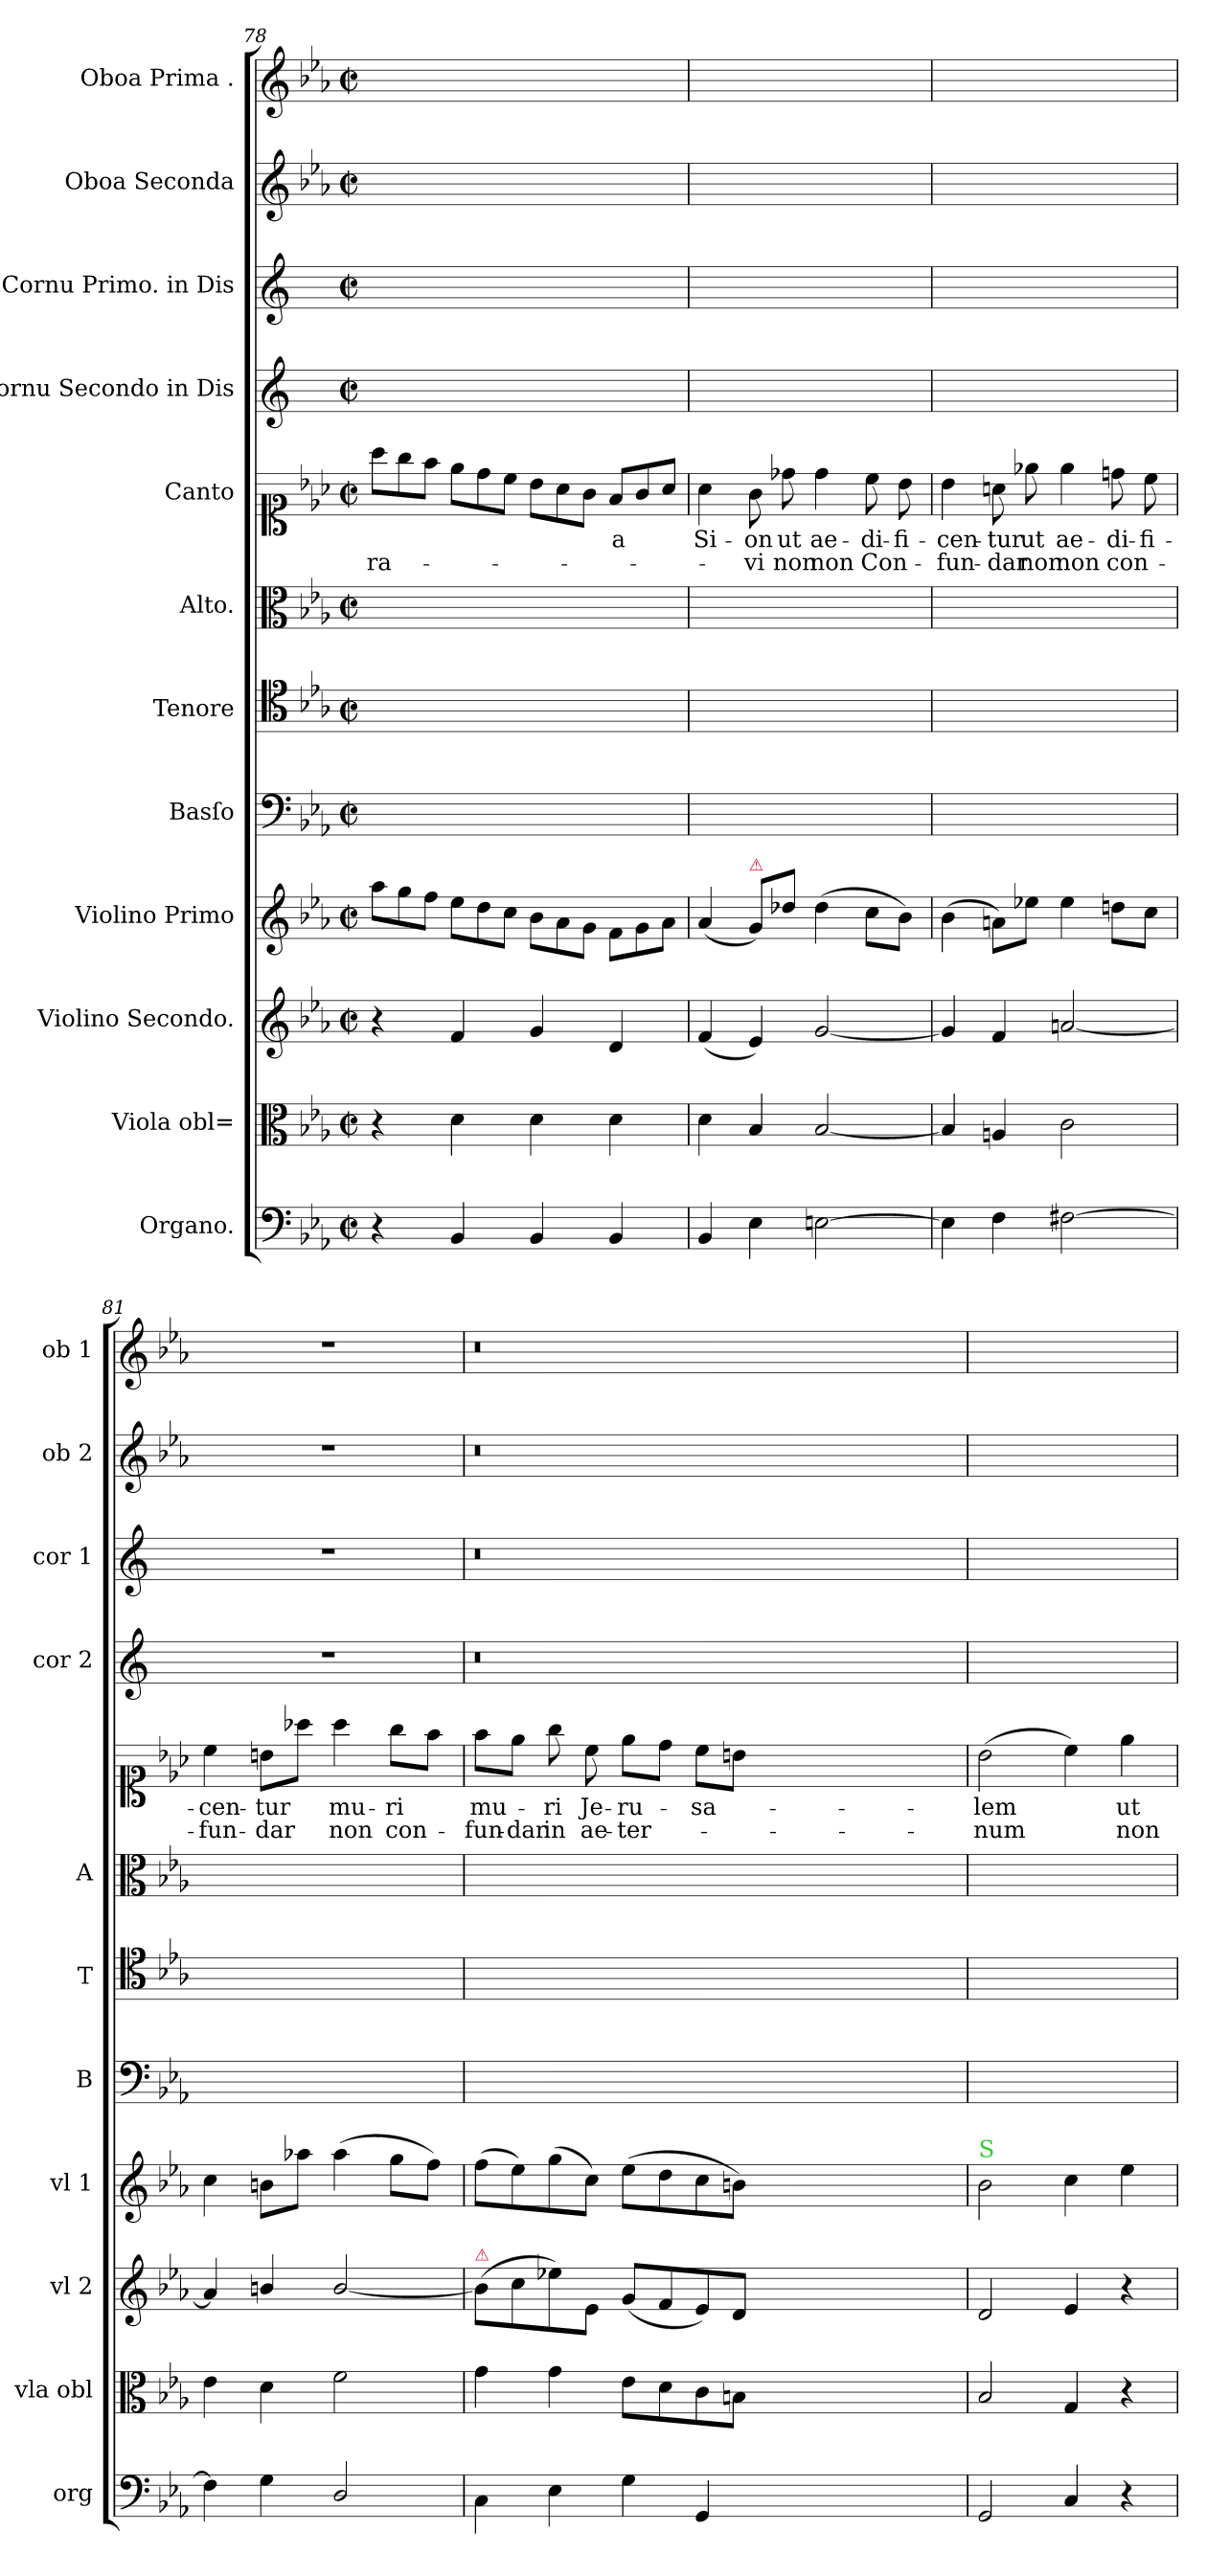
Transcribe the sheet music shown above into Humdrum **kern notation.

**kern	**kern	**kern	**kern	**kern	**kern	**kern	**kern	**text	**text	**kern	**kern	**kern	**kern
*part12	*part11	*part10	*part9	*part8	*part7	*part6	*part5	*part5	*part5	*part4	*part3	*part2	*part1
*staff12	*staff11	*staff10	*staff9	*staff8	*staff7	*staff6	*staff5	*staff5	*staff5	*staff4	*staff3	*staff2	*staff1
*I"Organo.	*I"Viola obl=	*I"Violino Secondo.	*I"Violino Primo	*I"Basſo	*I"Tenore	*I"Alto.	*I"Canto	*	*	*I"Cornu Secondo in Dis	*I"Cornu Primo. in Dis	*I"Oboa Seconda	*I"Oboa Prima .
*I'org	*I'vla obl	*I'vl 2	*I'vl 1	*I'B	*I'T	*I'A	*	*	*	*I'cor 2	*I'cor 1	*I'ob 2	*I'ob 1
*clefF4	*clefC3	*clefG2	*clefG2	*clefF4	*clefC4	*clefC3	*clefC1	*	*	*clefG2	*clefG2	*clefG2	*clefG2
*	*	*	*	*	*	*	*	*	*	*ITrd5c9	*ITrd5c9	*	*
*k[b-e-a-]	*k[b-e-a-]	*k[b-e-a-]	*k[b-e-a-]	*k[b-e-a-]	*k[b-e-a-]	*k[b-e-a-]	*k[b-e-a-]	*	*	*k[b-e-a-]	*k[b-e-a-]	*k[b-e-a-]	*k[b-e-a-]
*E-:	*E-:	*E-:	*E-:	*E-:	*E-:	*E-:	*E-:	*	*	*E-:	*E-:	*E-:	*E-:
*M2/2	*M2/2	*M2/2	*M2/2	*M2/2	*M2/2	*M2/2	*M2/2	*	*	*M2/2	*M2/2	*M2/2	*M2/2
*met(c|)	*met(c|)	*met(c|)	*met(c|)	*met(c|)	*met(c|)	*met(c|)	*met(c|)	*	*	*met(c|)	*met(c|)	*met(c|)	*met(c|)
*	*	*	*Xtuplet	*	*	*	*Xtuplet	*	*	*	*	*	*
=78	=78	=78	=78	=78	=78	=78	=78	=78	=78	=78	=78	=78	=78
4r	4r	4r	12aa-\L	1ryy	1ryy	1ryy	12aa-\L	.	-ra-	1ryy	1ryy	1ryy	1ryy
.	.	.	12gg\	.	.	.	12gg\	.	.	.	.	.	.
.	.	.	12ff\J	.	.	.	12ff\J	.	.	.	.	.	.
4BB-/	4d\	4f/	12ee-\L	.	.	.	12ee-\L	.	.	.	.	.	.
.	.	.	12dd\	.	.	.	12dd\	.	.	.	.	.	.
.	.	.	12cc\J	.	.	.	12cc\J	.	.	.	.	.	.
4BB-/	4d\	4g/	12b-\L	.	.	.	12b-\L	.	.	.	.	.	.
.	.	.	12a-\	.	.	.	12a-\	.	.	.	.	.	.
.	.	.	12g\J	.	.	.	12g\J	.	.	.	.	.	.
4BB-/	4d\	4d/	12f\L	.	.	.	12f/L	-a	.	.	.	.	.
.	.	.	12g\	.	.	.	12g/	.	.	.	.	.	.
.	.	.	12a-\J	.	.	.	12a-/J	.	.	.	.	.	.
=79	=79	=79	=79	=79	=79	=79	=79	=79	=79	=79	=79	=79	=79
4BB-/	4d\	(4f/	(4a-/	1ryy	1ryy	1ryy	4a-\	Si-	.	1ryy	1ryy	1ryy	1ryy
!	!	!	!LO:TX:a:color=crimson:t=⚠	!	!	!	!	!	!	!	!	!	!
4E-\	4B-/	4e-/)	8g/L)	.	.	.	8g\	-on	-vi	.	.	.	.
.	.	.	8dd-X\J	.	.	.	8dd-X\	ut	non	.	.	.	.
!	!	!	!	!	!	!	!	!	!LO:LY:i	!	!	!	!
[2En\	[2B-/	[2g/	(4dd-\	.	.	.	4dd-\	ae-	non	.	.	.	.
.	.	.	8cc\L	.	.	.	8cc\	-di-	Con-	.	.	.	.
.	.	.	8b-\J)	.	.	.	8b-\	-fi-	.	.	.	.	.
=80	=80	=80	=80	=80	=80	=80	=80	=80	=80	=80	=80	=80	=80
4E\]	4B-/]	4g/]	(4b-\	1ryy	1ryy	1ryy	4b-\	-cen-	-fun-	1ryy	1ryy	1ryy	1ryy
4F\	4An/	4f/	8an\L)	.	.	.	8an\	-tur	-dar	.	.	.	.
.	.	.	8ee-X\J	.	.	.	8ee-X\	ut	non	.	.	.	.
[2F#X\	2c\	[2an/	4ee-\	.	.	.	4ee-\	ae-	non	.	.	.	.
.	.	.	8ddn\L	.	.	.	8ddn\	-di-	con-	.	.	.	.
.	.	.	8cc\J	.	.	.	8cc\	-fi-	.	.	.	.	.
=81	=81	=81	=81	=81	=81	=81	=81	=81	=81	=81	=81	=81	=81
4F#\]	4e-\	4a/]	4cc\	1ryy	1ryy	1ryy	4cc\	-cen-	-fun-	1r	1r	1r	1r
4G\	4d\	4bn/	8bn\L	.	.	.	8bn\L	-tur	-dar	.	.	.	.
.	.	.	8aa-X\J	.	.	.	8aa-X\J	.	.	.	.	.	.
2D/	2f\	[2b/	(4aa-\	.	.	.	4aa-\	mu-	non	.	.	.	.
.	.	.	8gg\L	.	.	.	8gg\L	-ri	con-	.	.	.	.
.	.	.	8ff\J)	.	.	.	8ff\J	.	.	.	.	.	.
=82	=82	=82	=82	=82	=82	=82	=82	=82	=82	=82	=82	=82	=82
!	!	!LO:TX:a:color=crimson:t=⚠	!	!	!	!	!	!	!	!	!	!	!
4C\	4g\	(8b\L]	(8ff\L	1ryy	1ryy	1ryy	8ff\L	mu-	-fun-	0.r	0.r	0.r	0.r
.	.	8cc\	8ee-\)	.	.	.	8ee-\J	.	-dar	.	.	.	.
4E-\	4g\	8ee-X\)	(8gg\	.	.	.	8gg\	-ri	in	.	.	.	.
.	.	8e-/J	8cc\J)	.	.	.	8cc\	Je-	ae-	.	.	.	.
4G\	8e-\L	(8g/L	(8ee-\L	.	.	.	8ee-\L	-ru-	-ter-	.	.	.	.
.	8d\	8f/	8dd\	.	.	.	8dd\J	.	.	.	.	.	.
4GG/	8c\	8e-/)	8cc\	.	.	.	8cc\L	-sa-	.	.	.	.	.
.	8Bn\J	8d/J	8bn\J)	.	.	.	8bn\J	.	.	.	.	.	.
0ryy	0ryy	0ryy	0ryy	0ryy	0ryy	0ryy	0ryy	.	.	.	.	.	.
=83	=83	=83	=83	=83	=83	=83	=83	=83	=83	=83	=83	=83	=83
!	!	!	!LO:TX:a:color=limegreen:t=S	!	!	!	!	!	!	!	!	!	!
2GG/	2B-/	2d/	2b-\	1ryy	1ryy	1ryy	(2b-\	-lem	-num	1ryy	1ryy	1ryy	1ryy
4C/	4G/	4e-/	4cc\	.	.	.	4cc\)	.	.	.	.	.	.
4r	4r	4r	4ee-\	.	.	.	4ee-\	ut	non	.	.	.	.
=	=	=	=	=	=	=	=	=	=	=	=	=	=
*-	*-	*-	*-	*-	*-	*-	*-	*-	*-	*-	*-	*-	*-
